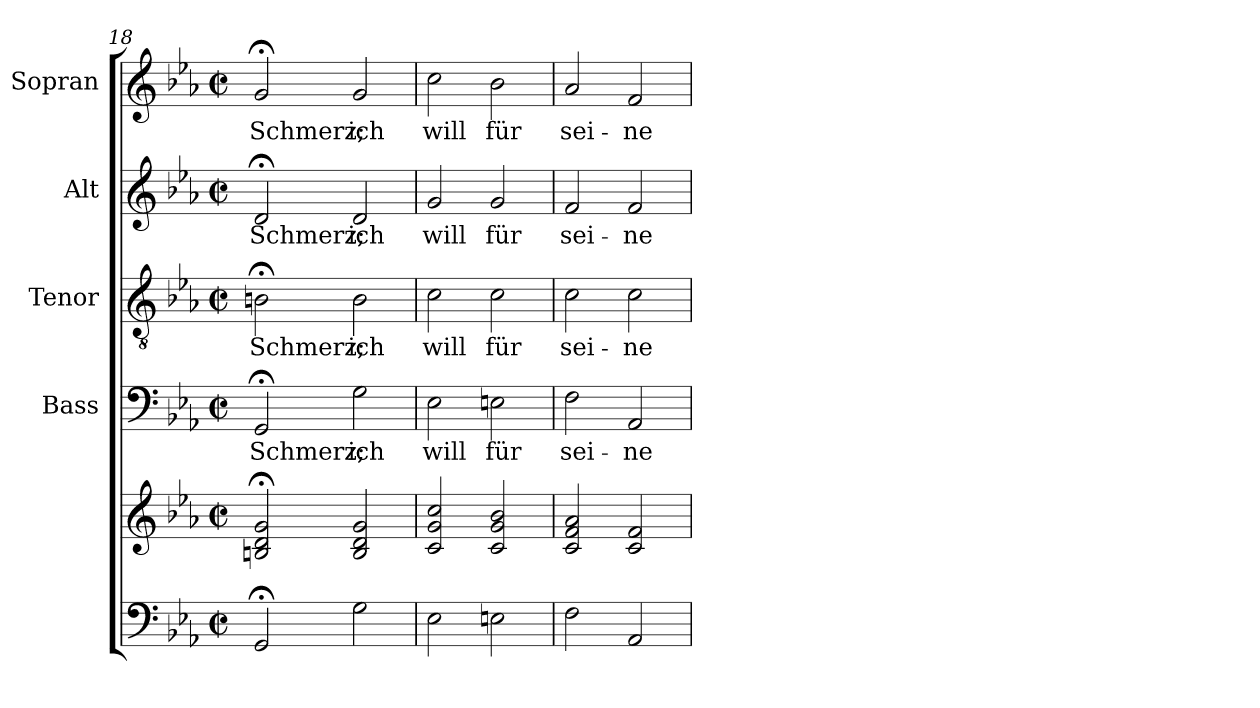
**kern	**kern	**kern	**text	**kern	**text	**kern	**text	**kern	**text
*part5	*part5	*part4	*part4	*part3	*part3	*part2	*part2	*part1	*part1
*staff6	*staff5	*staff4	*staff4	*staff3	*staff3	*staff2	*staff2	*staff1	*staff1
*	*	*I"Bass	*	*I"Tenor	*	*I"Alt	*	*I"Sopran	*
*	*	*I'B.	*	*I'T.	*	*I'A.	*	*I'S.	*
*clefF4	*clefG2	*clefF4	*	*clefGv2	*	*clefG2	*	*clefG2	*
*k[b-e-a-]	*k[b-e-a-]	*k[b-e-a-]	*	*k[b-e-a-]	*	*k[b-e-a-]	*	*k[b-e-a-]	*
*E-:	*E-:	*E-:	*	*E-:	*	*E-:	*	*E-:	*
*M2/2	*M2/2	*M2/2	*	*M2/2	*	*M2/2	*	*M2/2	*
*met(c|)	*met(c|)	*met(c|)	*	*met(c|)	*	*met(c|)	*	*met(c|)	*
=18	=18	=18	=18	=18	=18	=18	=18	=18	=18
!	!	!	!LO:LY:b	!	!LO:LY:b	!	!LO:LY:b	!	!LO:LY:b
2GG;</	2Bn/;< 2d/;< 2g/;<	2GG;</	Schmerz;	2Bn;<\	Schmerz;	2d;</	Schmerz;	2g;</	Schmerz;
!	!	!	!LO:LY:b	!	!LO:LY:b	!	!LO:LY:b	!	!LO:LY:b
2G\	2B/ 2d/ 2g/	2G\	ich	2B\	ich	2d/	ich	2g/	ich
=19	=19	=19	=19	=19	=19	=19	=19	=19	=19
!	!	!	!LO:LY:b	!	!LO:LY:b	!	!LO:LY:b	!	!LO:LY:b
2E-\	2c/ 2g/ 2cc/	2E-\	will	2c\	will	2g/	will	2cc\	will
!	!	!	!LO:LY:b	!	!LO:LY:b	!	!LO:LY:b	!	!LO:LY:b
2En\	2c/ 2g/ 2b-/	2En\	für	2c\	für	2g/	für	2b-\	für
!!LO:LB:g=z
=20	=20	=20	=20	=20	=20	=20	=20	=20	=20
!	!	!	!LO:LY:b	!	!LO:LY:b	!	!LO:LY:b	!	!LO:LY:b
2F\	2c/ 2f/ 2a-/	2F\	sei-	2c\	sei-	2f/	sei-	2a-/	sei-
!	!	!	!LO:LY:b	!	!LO:LY:b	!	!LO:LY:b	!	!LO:LY:b
2AA-/	2c/ 2f/	2AA-/	-ne	2c\	-ne	2f/	-ne	2f/	-ne
=	=	=	=	=	=	=	=	=	=
*-	*-	*-	*-	*-	*-	*-	*-	*-	*-
